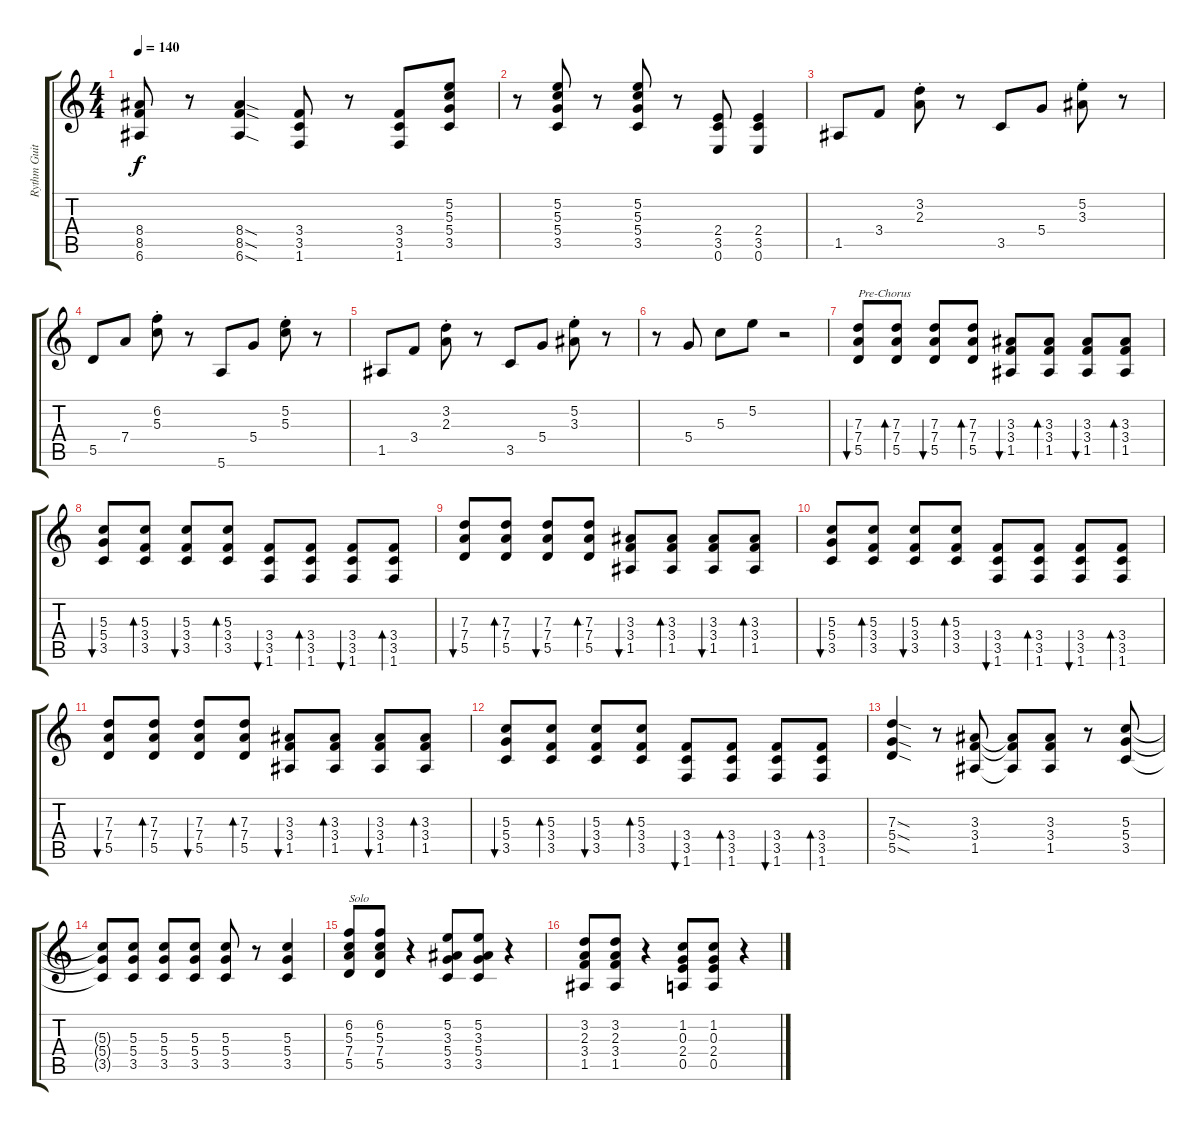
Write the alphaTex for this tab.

\track ("Rythm Guitar" "Rythm Guit") {instrument overdrivenguitar}
\staff {score tabs}
\tuning (E4 B3 G3 D3 A2 E2) {hide}
\ts (4 4)
\tempo 140
\clef g2
\ks c
(8.4 8.5 6.6).8{dy f} r.8 (8.4{sod} 8.5{sod} 6.6{sod}).4 (3.4 3.5 1.6).8 r.8 (3.4 3.5 1.6).8 (5.2 5.3 5.4 3.5).8 |
r.8 (5.2 5.3 5.4 3.5).8 r.8 (5.2 5.3 5.4 3.5).8 r.8 (2.4 3.5 0.6).8 (2.4 3.5 0.6).4 |
1.5.8 3.4.8 (3.2{st} 2.3{st}).8 r.8 3.5.8 5.4.8 (5.2{st} 3.3{st}).8 r.8 |
5.5.8 7.4.8 (6.2{st} 5.3{st}).8 r.8 5.6.8 5.4.8 (5.2{st} 5.3{st}).8 r.8 |
1.5.8 3.4.8 (3.2{st} 2.3{st}).8 r.8 3.5.8 5.4.8 (5.2{st} 3.3{st}).8 r.8 |
r.8 5.4.8 5.3.8 5.2.8 r.2 |
(7.3 7.4 5.5).8{bu 240 txt "Pre-Chorus"} (7.3 7.4 5.5).8{bd 240} (7.3 7.4 5.5).8{bu 240} (7.3 7.4 5.5).8{bd 240} (3.3 3.4 1.5).8{bu 240} (3.3 3.4 1.5).8{bd 240} (3.3 3.4 1.5).8{bu 240} (3.3 3.4 1.5).8{bd 240} |
(5.3 5.4 3.5).8{bu 240} (5.3 3.4 3.5).8{bd 240} (5.3 3.4 3.5).8{bu 240} (5.3 3.4 3.5).8{bd 240} (3.4 3.5 1.6).8{bu 240} (3.4 3.5 1.6).8{bd 240} (3.4 3.5 1.6).8{bu 240} (3.4 3.5 1.6).8{bd 240} |
(7.3 7.4 5.5).8{bu 240} (7.3 7.4 5.5).8{bd 240} (7.3 7.4 5.5).8{bu 240} (7.3 7.4 5.5).8{bd 240} (3.3 3.4 1.5).8{bu 240} (3.3 3.4 1.5).8{bd 240} (3.3 3.4 1.5).8{bu 240} (3.3 3.4 1.5).8{bd 240} |
(5.3 5.4 3.5).8{bu 240} (5.3 3.4 3.5).8{bd 240} (5.3 3.4 3.5).8{bu 240} (5.3 3.4 3.5).8{bd 240} (3.4 3.5 1.6).8{bu 240} (3.4 3.5 1.6).8{bd 240} (3.4 3.5 1.6).8{bu 240} (3.4 3.5 1.6).8{bd 240} |
(7.3 7.4 5.5).8{bu 240} (7.3 7.4 5.5).8{bd 240} (7.3 7.4 5.5).8{bu 240} (7.3 7.4 5.5).8{bd 240} (3.3 3.4 1.5).8{bu 240} (3.3 3.4 1.5).8{bd 240} (3.3 3.4 1.5).8{bu 240} (3.3 3.4 1.5).8{bd 240} |
(5.3 5.4 3.5).8{bu 240} (5.3 3.4 3.5).8{bd 240} (5.3 3.4 3.5).8{bu 240} (5.3 3.4 3.5).8{bd 240} (3.4 3.5 1.6).8{bu 240} (3.4 3.5 1.6).8{bd 240} (3.4 3.5 1.6).8{bu 240} (3.4 3.5 1.6).8{bd 240} |
(7.3{sod} 5.4{sod} 5.5{sod}).4 r.8 (3.3 3.4 1.5).8 (3.3{t} 3.4{t} 1.5{t}).8 (3.3 3.4 1.5).8 r.8 (5.3 5.4 3.5).8 |
(5.3{t} 5.4{t} 3.5{t}).8 (5.3 5.4 3.5).8 (5.3 5.4 3.5).8 (5.3 5.4 3.5).8 (5.3 5.4 3.5).8 r.8 (5.3 5.4 3.5).4 |
(6.2 5.3 7.4 5.5).8{txt "Solo"} (6.2 5.3 7.4 5.5).8 r.4 (5.2 3.3 5.4 3.5).8 (5.2 3.3 5.4 3.5).8 r.4 |
(3.2 2.3 3.4 1.5).8 (3.2 2.3 3.4 1.5).8 r.4 (1.2 0.3 2.4 0.5).8 (1.2 0.3 2.4 0.5).8 r.4
